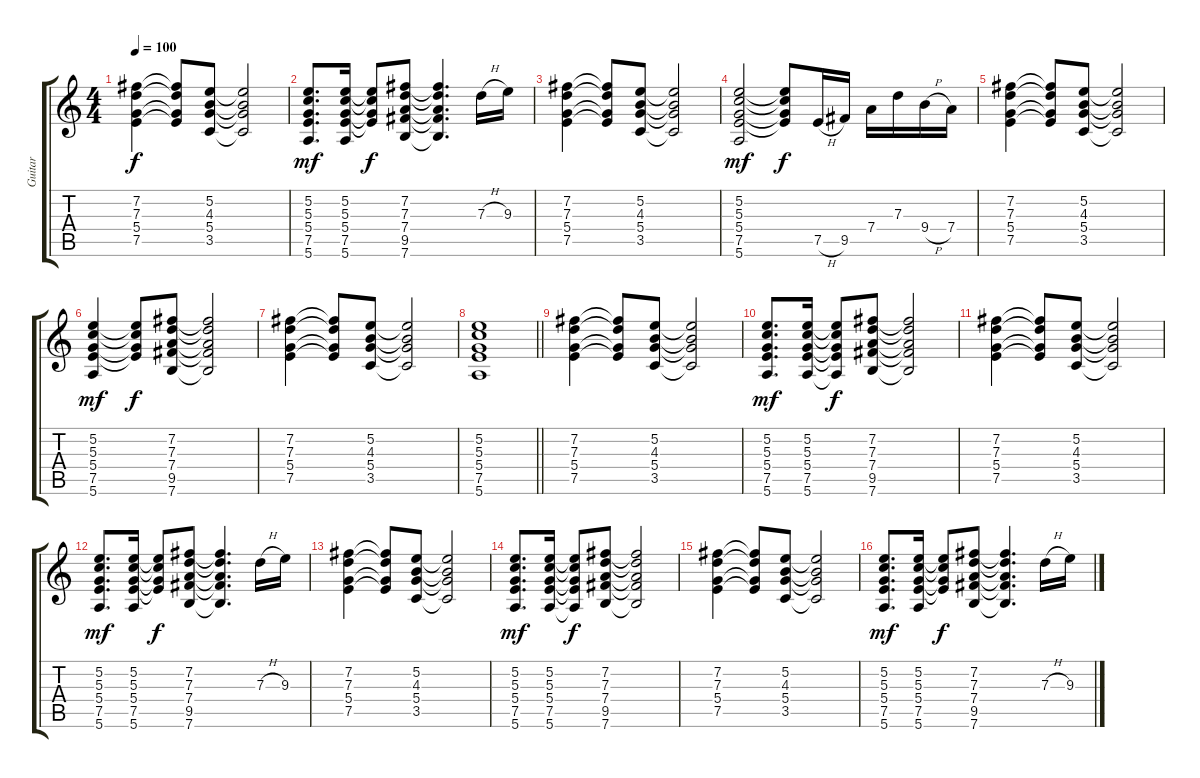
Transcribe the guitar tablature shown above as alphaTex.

\track ("Guitar" "Guitar") {instrument acousticguitarnylon}
\staff {score tabs}
\tuning (E4 B3 G3 D3 A2 E2) {hide}
\ts (4 4)
\tempo 100
\clef g2
\ks c
(7.2 7.3 5.4 7.5).4{dy f volume 14} (7.2{t} 7.3{t} 5.4{t} 7.5{t}).8 (5.2 4.3 5.4 3.5).8 (5.2{t} 4.3{t} 5.4{t} 3.5{t}).2 |
(5.2 5.3 5.4 7.5 5.6).8{d dy mf} (5.2 5.3 5.4 7.5 5.6).16 (5.2{t} 5.3{t} 5.4{t} 7.5{t}).8{dy f} (7.2 7.3 7.4 9.5 7.6).8 (7.2{t} 7.3{t} 7.4{t} 9.5{t} 7.6{t}).4{d} 7.3{h}.16 9.3.16 |
(7.2 7.3 5.4 7.5).4 (7.2{t} 7.3{t} 5.4{t} 7.5{t}).8 (5.2 4.3 5.4 3.5).8 (5.2{t} 4.3{t} 5.4{t} 3.5{t}).2 |
(5.2 5.3 5.4 7.5 5.6).2{dy mf} (5.2{t} 5.3{t} 5.4{t} 7.5{t}).8{dy f} 7.5{h}.16 9.5.16 7.4.16 7.3.16 9.4{h}.16 7.4.16 |
(7.2 7.3 5.4 7.5).4 (7.2{t} 7.3{t} 5.4{t} 7.5{t}).8 (5.2 4.3 5.4 3.5).8 (5.2{t} 4.3{t} 5.4{t} 3.5{t}).2 |
(5.2 5.3 5.4 7.5 5.6).4{dy mf} (5.2{t} 5.3{t} 5.4{t} 7.5{t}).8{dy f} (7.2 7.3 7.4 9.5 7.6).8 (7.2{t} 7.3{t} 7.4{t} 9.5{t} 7.6{t}).2 |
(7.2 7.3 5.4 7.5).4 (7.2{t} 7.3{t} 5.4{t} 7.5{t}).8 (5.2 4.3 5.4 3.5).8 (5.2{t} 4.3{t} 5.4{t} 3.5{t}).2 |
\barLineRight lightlight
(5.2 5.3 5.4 7.5 5.6).1 |
(7.2 7.3 5.4 7.5).4 (7.2{t} 7.3{t} 5.4{t} 7.5{t}).8 (5.2 4.3 5.4 3.5).8 (5.2{t} 4.3{t} 5.4{t} 3.5{t}).2 |
(5.2 5.3 5.4 7.5 5.6).8{d dy mf} (5.2 5.3 5.4 7.5 5.6).16 (5.2{t} 5.3{t} 5.4{t} 7.5{t} 5.6{t}).8{dy f} (7.2 7.3 7.4 9.5 7.6).8 (7.2{t} 7.3{t} 7.4{t} 9.5{t} 7.6{t}).2 |
(7.2 7.3 5.4 7.5).4 (7.2{t} 7.3{t} 5.4{t} 7.5{t}).8 (5.2 4.3 5.4 3.5).8 (5.2{t} 4.3{t} 5.4{t} 3.5{t}).2 |
(5.2 5.3 5.4 7.5 5.6).8{d dy mf} (5.2 5.3 5.4 7.5 5.6).16 (5.2{t} 5.3{t} 5.4{t} 7.5{t}).8{dy f} (7.2 7.3 7.4 9.5 7.6).8 (7.2{t} 7.3{t} 7.4{t} 9.5{t} 7.6{t}).4{d} 7.3{h}.16 9.3.16 |
(7.2 7.3 5.4 7.5).4 (7.2{t} 7.3{t} 5.4{t} 7.5{t}).8 (5.2 4.3 5.4 3.5).8 (5.2{t} 4.3{t} 5.4{t} 3.5{t}).2 |
(5.2 5.3 5.4 7.5 5.6).8{d dy mf} (5.2 5.3 5.4 7.5 5.6).16 (5.2{t} 5.3{t} 5.4{t} 7.5{t} 5.6{t}).8{dy f} (7.2 7.3 7.4 9.5 7.6).8 (7.2{t} 7.3{t} 7.4{t} 9.5{t} 7.6{t}).2 |
(7.2 7.3 5.4 7.5).4 (7.2{t} 7.3{t} 5.4{t} 7.5{t}).8 (5.2 4.3 5.4 3.5).8 (5.2{t} 4.3{t} 5.4{t} 3.5{t}).2 |
(5.2 5.3 5.4 7.5 5.6).8{d dy mf} (5.2 5.3 5.4 7.5 5.6).16 (5.2{t} 5.3{t} 5.4{t} 7.5{t}).8{dy f} (7.2 7.3 7.4 9.5 7.6).8 (7.2{t} 7.3{t} 7.4{t} 9.5{t} 7.6{t}).4{d} 7.3{h}.16 9.3.16
